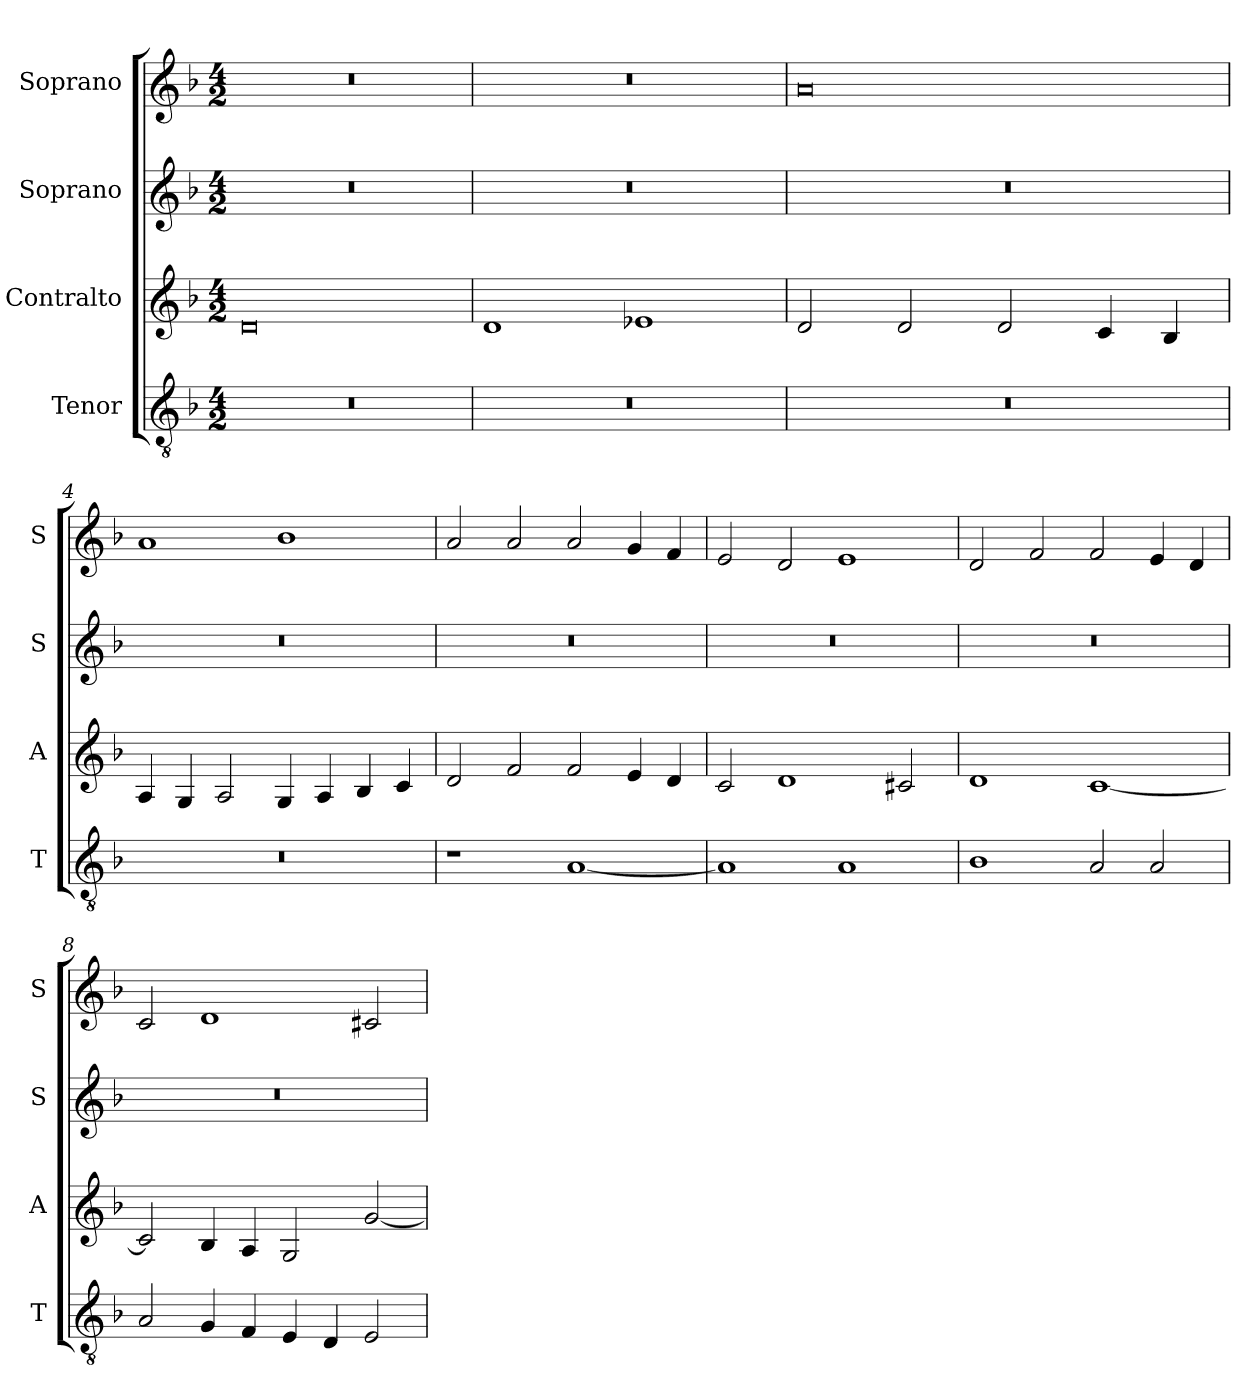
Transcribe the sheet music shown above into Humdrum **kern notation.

**kern	**kern	**kern	**kern
*part4	*part3	*part2	*part1
*staff4	*staff3	*staff2	*staff1
*I"Tenor	*I"Contralto	*I"Soprano	*I"Soprano
*I'T	*I'A	*I'S	*I'S
*clefGv2	*clefG2	*clefG2	*clefG2
*k[b-]	*k[b-]	*k[b-]	*k[b-]
*G:dor	*G:dor	*G:dor	*G:dor
*M4/2	*M4/2	*M4/2	*M4/2
=1	=1	=1	=1
0r	0d	0r	0r
=2	=2	=2	=2
0r	1d	0r	0r
.	1e-X	.	.
=3	=3	=3	=3
0r	2d	0r	0a
.	2d	.	.
.	2d	.	.
.	4c	.	.
.	4B-	.	.
=4	=4	=4	=4
0r	4A	0r	1a
.	4G	.	.
.	2A	.	.
.	4G	.	1b-
.	4A	.	.
.	4B-	.	.
.	4c	.	.
=5	=5	=5	=5
1r	2d	0r	2a
.	2f	.	2a
[1A	2f	.	2a
.	4e	.	4g
.	4d	.	4f
=6	=6	=6	=6
1A]	2c	0r	2e
.	1d	.	2d
1A	.	.	1e
.	2c#X	.	.
=7	=7	=7	=7
1B-	1d	0r	2d
.	.	.	2f
2A	[1c	.	2f
2A	.	.	4e
.	.	.	4d
=8	=8	=8	=8
2A	2c]	0r	2c
4G	4B-	.	1d
4F	4A	.	.
4E	2G	.	.
4D	.	.	.
2E	[2g	.	2c#X
=	=	=	=
*-	*-	*-	*-
